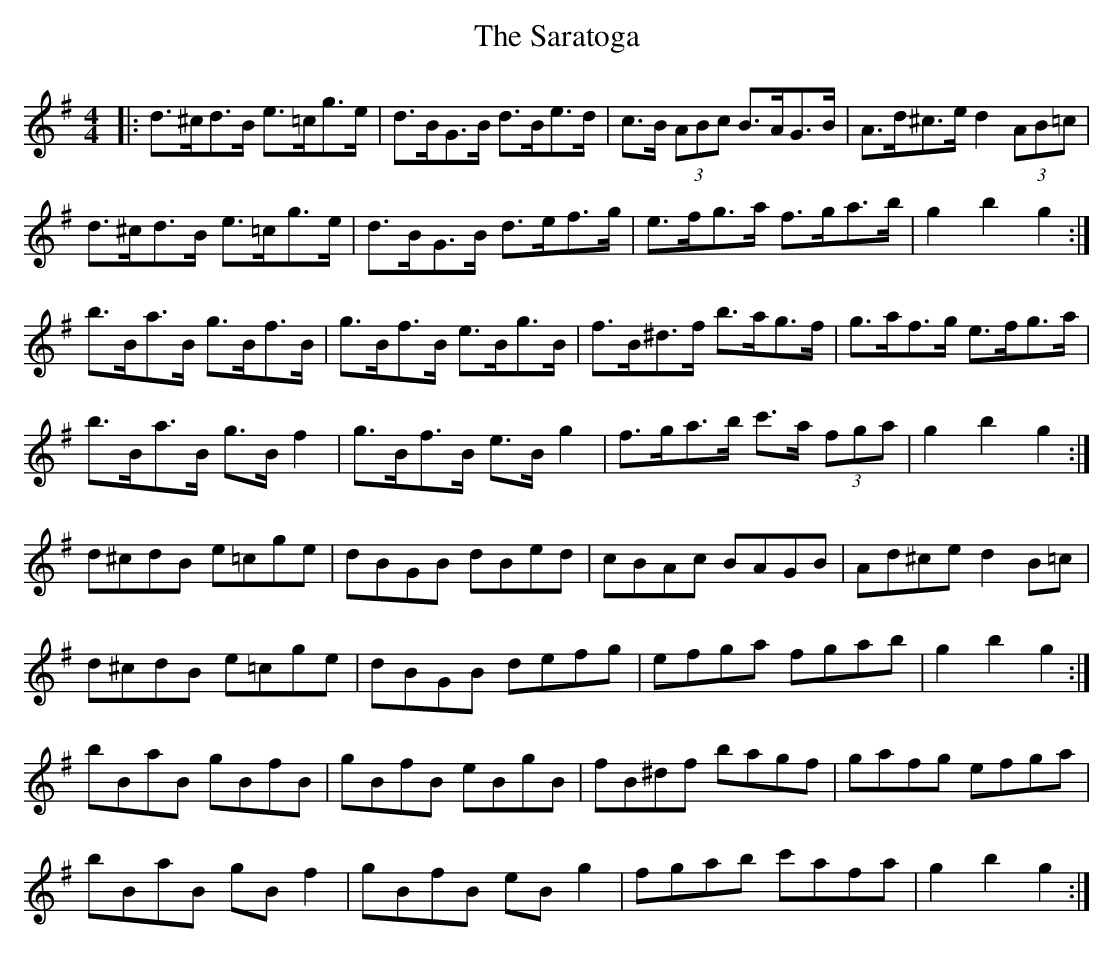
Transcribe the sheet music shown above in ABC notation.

X:1
T: The Saratoga
M: 4/4
L: 1/8
K: Gmaj
|:d>^cd>B e>=cg>e|d>BG>B d>Be>d|c>B (3ABc B>AG>B|A>d^c>e d2 (3AB=c|
d>^cd>B e>=cg>e|d>BG>B d>ef>g|e>fg>a f>ga>b|g2 b2 g2:|
b>Ba>B g>Bf>B|g>Bf>B e>Bg>B|f>B^d>f b>ag>f|g>af>g e>fg>a|
b>Ba>B g>B f2|g>Bf>B e>B g2|f>ga>b c'>a (3fga|g2 b2 g2:|
d^cdB e=cge|dBGB dBed|cBAc BAGB|Ad^ce d2 B=c|
d^cdB e=cge|dBGB defg|efga fgab|g2 b2 g2:|
bBaB gBfB|gBfB eBgB|fB^df bagf|gafg efga|
bBaB gB f2|gBfB eB g2|fgab c'afa|g2 b2 g2:|
